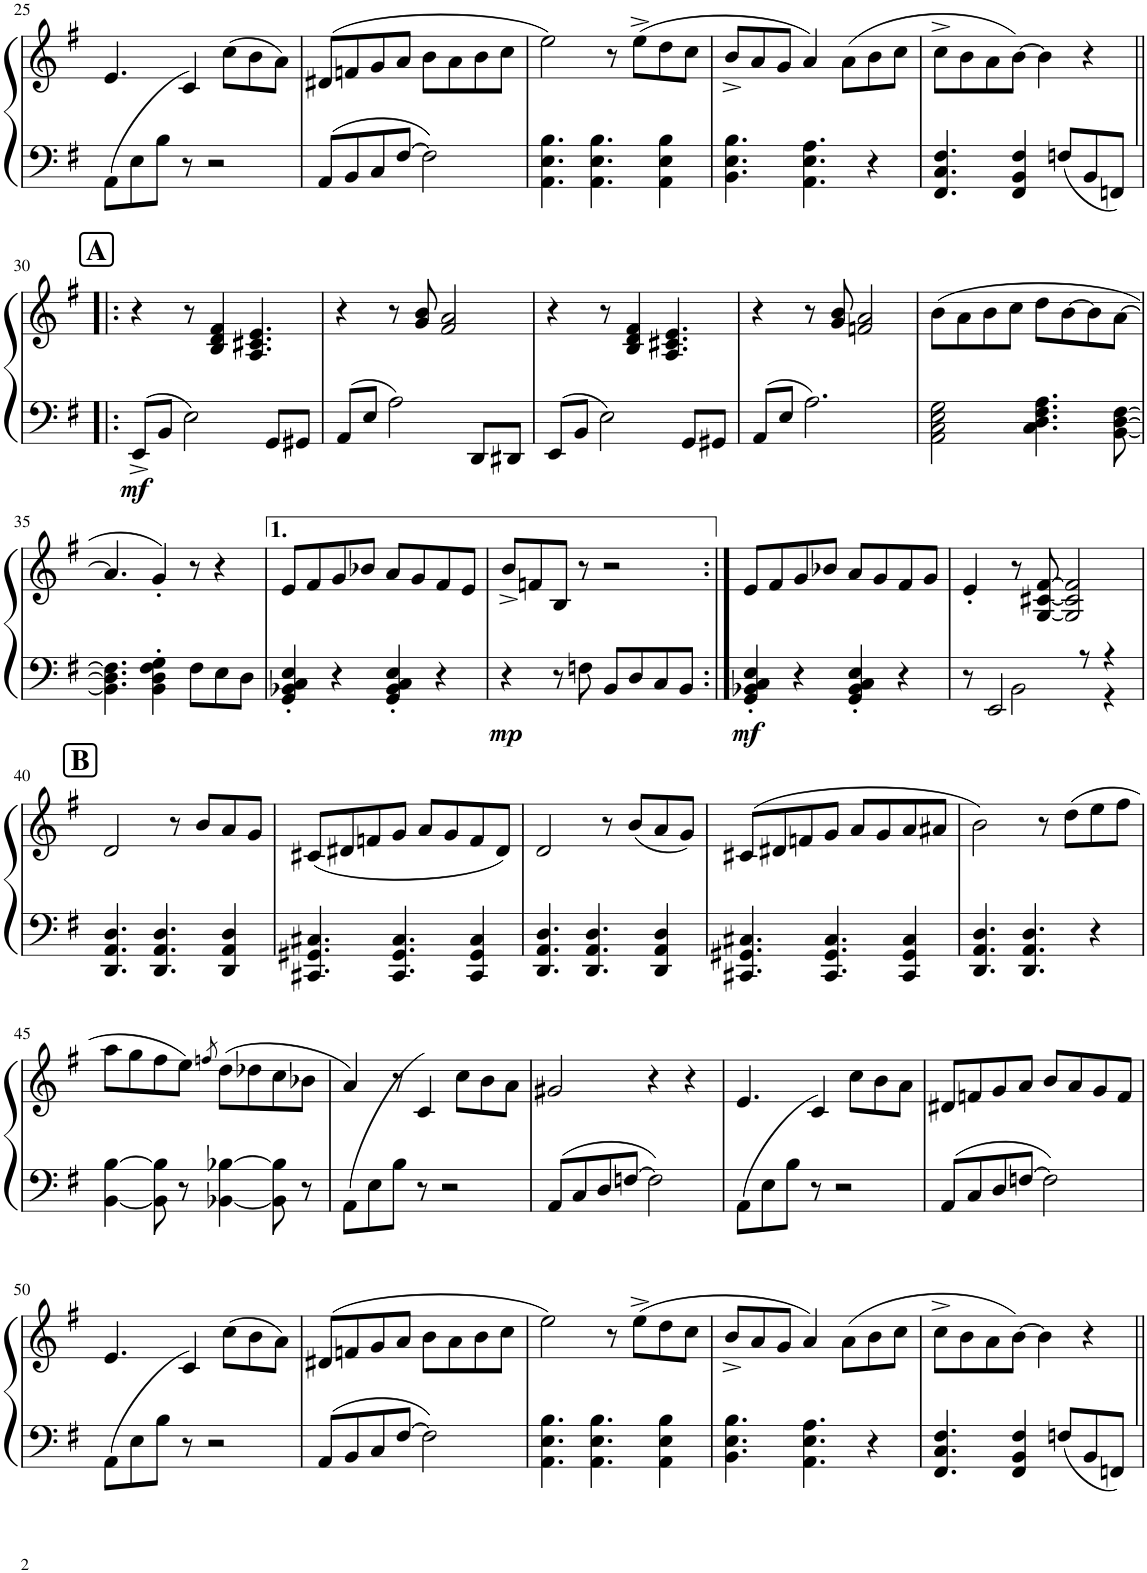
**kern	**kern	**dynam
*part1	*part1	*part1
*staff2	*staff1	*staff1/2
*I"Piano	*	*
*I'Pno.	*	*
!!LO:PB:g=z
*clefF4	*clefG2	*
*k[f#]	*k[f#]	*
*M4/4	*M4/4	*
=25	=25	=25
(8AA\L	4.e/	.
8E\	.	.
8B\J	.	.
8r	(4c/	.
2r	.	.
.	(8cc\L	.
.	8b\	.
.	8a\J)	.
=26	=26	=26
8AA/L	8d#X/L	.
8BB/	8fn/	.
8C/	8g/	.
[8F#/J	8a/J	.
2F#\]	8b\L	.
.	8a\	.
.	8b\	.
.	8cc\J	.
=27	=27	=27
4.AA\ 4.E\ 4.B\	2ee\)	.
4.AA\ 4.E\ 4.B\	.	.
.	8r	.
.	(8ee^\L	.
4AA\ 4E\ 4B\	8dd\	.
.	8cc\J	.
=28	=28	=28
4.BB\ 4.E\ 4.B\	8b^/L	.
.	8a/	.
.	8g/J	.
4.AA\ 4.E\ 4.A\	4a/)	.
.	(8a\L	.
4r	8b\	.
.	8cc\J	.
=29	=29	=29
4.FF#/ 4.C/ 4.F#/	8cc^\L	.
.	8b\	.
.	8a\	.
4FF#/ 4BB/ 4F#/	[8b\J)	.
.	4b\]	.
8Fn/L	.	.
8BB/	4r	.
8FFn/J	.	.
!!LO:LB:g=z
!!LO:REH:place=s1:a:B:cj:fs=14:t=A
=30!|:	=30!|:	=30!|:
!	!	!LO:DY:b=2
8EE^/L	4r	mf
8BB/J	.	.
2E\	8r	.
.	4B/ 4d/ 4f#/	.
.	4.A/ 4.c#X/ 4.e/	.
8GG/L	.	.
8GG#X/J	.	.
=31	=31	=31
8AA/L	4r	.
8E/J	.	.
2A\	8r	.
.	8g/ 8b/	.
.	2f#/ 2a/	.
8DD/L	.	.
8DD#X/J	.	.
=32	=32	=32
8EE/L	4r	.
8BB/J	.	.
2E\	8r	.
.	4B/ 4d/ 4f#/	.
.	4.A/ 4.c#X/ 4.e/	.
8GG/L	.	.
8GG#X/J	.	.
=33	=33	=33
8AA/L	4r	.
8E/J	.	.
2.A\	8r	.
.	8g/ 8b/	.
.	2fn/ 2a/	.
=34	=34	=34
2AA\ 2C\ 2E\ 2G\	(8b\L	.
.	8a\	.
.	8b\	.
.	8cc\J	.
4.C\ 4.D\ 4.F#\ 4.A\	8dd\L	.
.	[8b\	.
.	8b\]	.
[8BB\ [8D\ [8F#\	[8a\J	.
!!LO:LB:g=z
=35	=35	=35
4.BB\] 4.D\] 4.F#\]	4.a/]	.
4BB\' 4D\' 4F#\' 4G\'	4g'/)	.
8F#\L	8r	.
8E\	4r	.
8D\J	.	.
=36	=36	=36
4GG/' 4BB-X/' 4C/' 4E/'	8e/L	.
.	8f#/	.
4r	8g/	.
.	8b-X/J	.
4GG/' 4BB-/' 4C/' 4E/'	8a/L	.
.	8g/	.
4r	8f#/	.
.	8e/J	.
=37	=37	=37
!	!	!LO:DY:b=2
4r	8b^/L	mp
.	8fn/	.
8r	8B/J	.
8Fn\	8r	.
8BB/L	2r	.
8D/	.	.
8C/	.	.
8BB/J	.	.
=38:|!	=38:|!	=38:|!
!	!	!LO:DY:b=2
4GG/' 4BB-X/' 4C/' 4E/'	8e/L	mf
.	8f#/	.
4r	8g/	.
.	8b-X/J	.
4GG/' 4BB-/' 4C/' 4E/'	8a/L	.
.	8g/	.
4r	8f#/	.
.	8g/J	.
=39	=39	=39
*^	*	*
8r	4ryy	4e'/	.
2EE/	.	.	.
.	2BB\	8r	.
.	.	[8G/ [8c#X/ [8f#/	.
.	.	2G/] 2c#/] 2f#/]	.
8r	.	.	.
4r	4r	.	.
*v	*v	*	*
!!LO:LB:g=z
!!LO:REH:place=s1:a:B:cj:fs=14:t=B
=40	=40	=40
4.DD/ 4.AA/ 4.D/	2d/	.
4.DD/ 4.AA/ 4.D/	.	.
.	8r	.
.	8b/L	.
4DD/ 4AA/ 4D/	8a/	.
.	8g/J	.
=41	=41	=41
4.CC#X/ 4.GG#X/ 4.C#X/	(8c#X/L	.
.	8d#X/	.
.	8fn/	.
4.CC#/ 4.GG#/ 4.C#/	8g/J	.
.	8a/L	.
.	8g/	.
4CC#/ 4GG#/ 4C#/	8f/	.
.	8d#/J)	.
=42	=42	=42
4.DD/ 4.AA/ 4.D/	2d/	.
4.DD/ 4.AA/ 4.D/	.	.
.	8r	.
.	(8b/L	.
4DD/ 4AA/ 4D/	8a/	.
.	8g/J)	.
=43	=43	=43
4.CC#X/ 4.GG#X/ 4.C#X/	(8c#X/L	.
.	8d#X/	.
.	8fn/	.
4.CC#/ 4.GG#/ 4.C#/	8g/J	.
.	8a/L	.
.	8g/	.
4CC#/ 4GG#/ 4C#/	8a/	.
.	8a#X/J	.
=44	=44	=44
4.DD/ 4.AA/ 4.D/	2b\)	.
4.DD/ 4.AA/ 4.D/	.	.
.	8r	.
.	(8dd\L	.
4r	8ee\	.
.	8ff#\J	.
!!LO:LB:g=z
=45	=45	=45
[4BB\ [4B\	8aa\L	.
.	8gg\	.
8BB\] 8B\]	8ff#\	.
8r	8ee\J)	.
.	8qffn/	.
[4BB-X\ [4B-X\	(8dd\L	.
.	8dd-X\	.
8BB-\] 8B-\]	8cc\	.
8r	8b-X\J	.
=46	=46	=46
8AA\L	4a/)	.
8E\	.	.
8B\J	8r	.
8r	(4c/	.
2r	.	.
.	8cc\L	.
.	8b\	.
.	8a\J	.
=47	=47	=47
8AA/L	2g#X/	.
8C/	.	.
8D/	.	.
[8Fn/J	.	.
2F\]	4r	.
.	4r	.
=48	=48	=48
8AA\L	4.e/	.
8E\	.	.
8B\J	.	.
8r	(4c/	.
2r	.	.
.	8cc\L	.
.	8b\	.
.	8a\J	.
=49	=49	=49
8AA/L	8d#X/L	.
8C/	8fn/	.
8D/	8g/	.
[8Fn/J	8a/J	.
2F\]	8b/L	.
.	8a/	.
.	8g/	.
.	8f/J	.
!!LO:LB:g=z
=50	=50	=50
(8AA\L	4.e/	.
8E\	.	.
8B\J	.	.
8r	(4c/	.
2r	.	.
.	(8cc\L	.
.	8b\	.
.	8a\J)	.
=51	=51	=51
8AA/L	8d#X/L	.
8BB/	8fn/	.
8C/	8g/	.
[8F#/J	8a/J	.
2F#\]	8b\L	.
.	8a\	.
.	8b\	.
.	8cc\J	.
=52	=52	=52
4.AA\ 4.E\ 4.B\	2ee\)	.
4.AA\ 4.E\ 4.B\	.	.
.	8r	.
.	(8ee^\L	.
4AA\ 4E\ 4B\	8dd\	.
.	8cc\J	.
=53	=53	=53
4.BB\ 4.E\ 4.B\	8b^/L	.
.	8a/	.
.	8g/J	.
4.AA\ 4.E\ 4.A\	4a/)	.
.	(8a\L	.
4r	8b\	.
.	8cc\J	.
=54	=54	=54
4.FF#/ 4.C/ 4.F#/	8cc^\L	.
.	8b\	.
.	8a\	.
4FF#/ 4BB/ 4F#/	[8b\J)	.
.	4b\]	.
8Fn/L	.	.
8BB/	4r	.
8FFn/J	.	.
=||	=||	=||
*-	*-	*-
